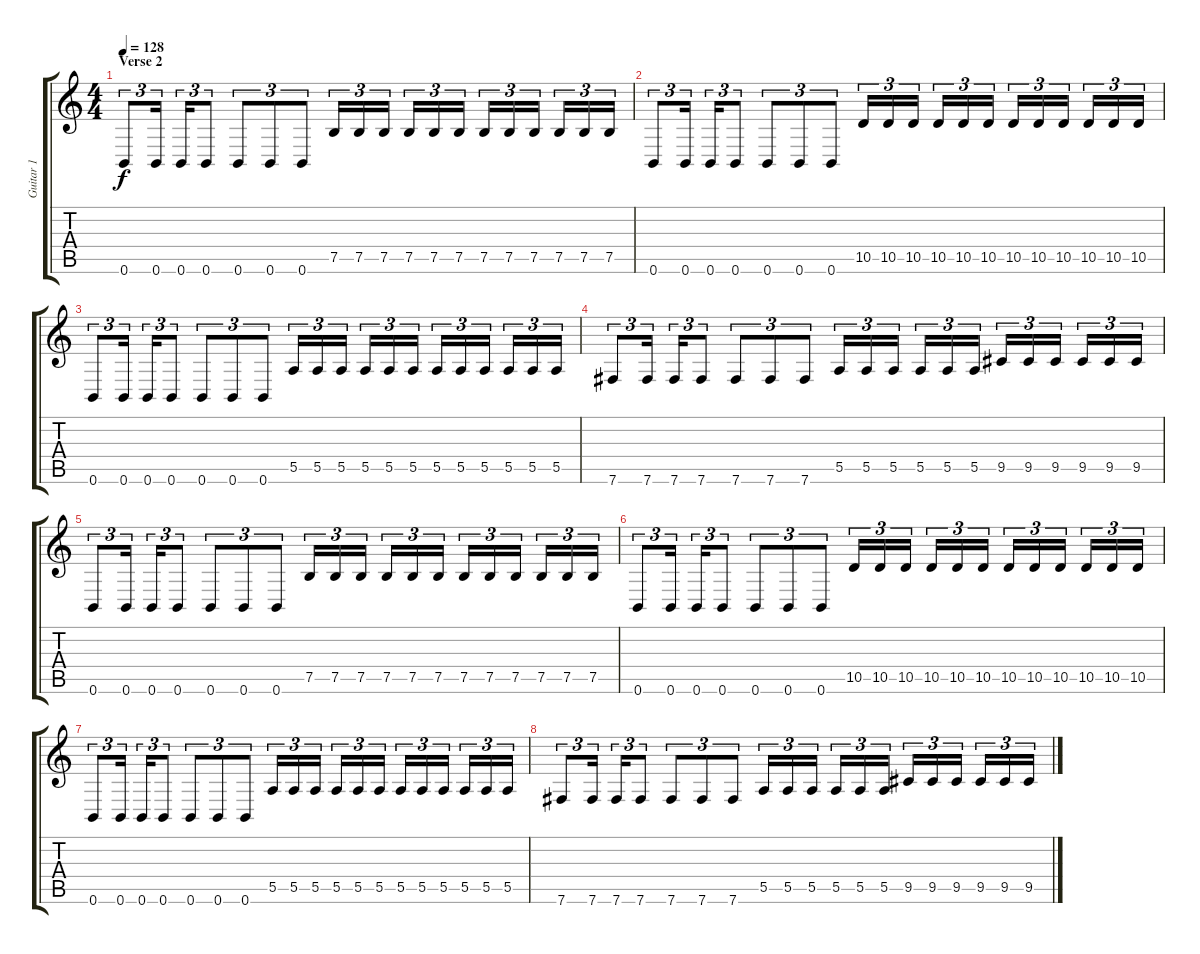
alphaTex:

\track ("Guitar 1" "Guitar 1") {instrument distortionguitar}
\staff {score tabs}
\tuning (B3 Gb3 D3 A2 E2 B1) {hide}
\ts (4 4)
\section ("" "Verse 2")
\tempo 128
\clef g2
\ks c
0.6.8{tu (3 2) dy f} 0.6.16{tu (3 2) beam splitsecondary} 0.6.16{tu (3 2)} 0.6.8{tu (3 2)} 0.6.8{tu (3 2)} 0.6.8{tu (3 2)} 0.6.8{tu (3 2)} 7.5.16{tu (3 2)} 7.5.16{tu (3 2)} 7.5.16{tu (3 2) beam splitsecondary} 7.5.16{tu (3 2)} 7.5.16{tu (3 2)} 7.5.16{tu (3 2)} 7.5.16{tu (3 2)} 7.5.16{tu (3 2)} 7.5.16{tu (3 2) beam splitsecondary} 7.5.16{tu (3 2)} 7.5.16{tu (3 2)} 7.5.16{tu (3 2)} |
0.6.8{tu (3 2)} 0.6.16{tu (3 2) beam splitsecondary} 0.6.16{tu (3 2)} 0.6.8{tu (3 2)} 0.6.8{tu (3 2)} 0.6.8{tu (3 2)} 0.6.8{tu (3 2)} 10.5.16{tu (3 2)} 10.5.16{tu (3 2)} 10.5.16{tu (3 2) beam splitsecondary} 10.5.16{tu (3 2)} 10.5.16{tu (3 2)} 10.5.16{tu (3 2)} 10.5.16{tu (3 2)} 10.5.16{tu (3 2)} 10.5.16{tu (3 2) beam splitsecondary} 10.5.16{tu (3 2)} 10.5.16{tu (3 2)} 10.5.16{tu (3 2)} |
0.6.8{tu (3 2)} 0.6.16{tu (3 2) beam splitsecondary} 0.6.16{tu (3 2)} 0.6.8{tu (3 2)} 0.6.8{tu (3 2)} 0.6.8{tu (3 2)} 0.6.8{tu (3 2)} 5.5.16{tu (3 2)} 5.5.16{tu (3 2)} 5.5.16{tu (3 2) beam splitsecondary} 5.5.16{tu (3 2)} 5.5.16{tu (3 2)} 5.5.16{tu (3 2)} 5.5.16{tu (3 2)} 5.5.16{tu (3 2)} 5.5.16{tu (3 2) beam splitsecondary} 5.5.16{tu (3 2)} 5.5.16{tu (3 2)} 5.5.16{tu (3 2)} |
7.6.8{tu (3 2)} 7.6.16{tu (3 2) beam splitsecondary} 7.6.16{tu (3 2)} 7.6.8{tu (3 2)} 7.6.8{tu (3 2)} 7.6.8{tu (3 2)} 7.6.8{tu (3 2)} 5.5.16{tu (3 2)} 5.5.16{tu (3 2)} 5.5.16{tu (3 2) beam splitsecondary} 5.5.16{tu (3 2)} 5.5.16{tu (3 2)} 5.5.16{tu (3 2)} 9.5.16{tu (3 2)} 9.5.16{tu (3 2)} 9.5.16{tu (3 2) beam splitsecondary} 9.5.16{tu (3 2)} 9.5.16{tu (3 2)} 9.5.16{tu (3 2)} |
0.6.8{tu (3 2)} 0.6.16{tu (3 2) beam splitsecondary} 0.6.16{tu (3 2)} 0.6.8{tu (3 2)} 0.6.8{tu (3 2)} 0.6.8{tu (3 2)} 0.6.8{tu (3 2)} 7.5.16{tu (3 2)} 7.5.16{tu (3 2)} 7.5.16{tu (3 2) beam splitsecondary} 7.5.16{tu (3 2)} 7.5.16{tu (3 2)} 7.5.16{tu (3 2)} 7.5.16{tu (3 2)} 7.5.16{tu (3 2)} 7.5.16{tu (3 2) beam splitsecondary} 7.5.16{tu (3 2)} 7.5.16{tu (3 2)} 7.5.16{tu (3 2)} |
0.6.8{tu (3 2)} 0.6.16{tu (3 2) beam splitsecondary} 0.6.16{tu (3 2)} 0.6.8{tu (3 2)} 0.6.8{tu (3 2)} 0.6.8{tu (3 2)} 0.6.8{tu (3 2)} 10.5.16{tu (3 2)} 10.5.16{tu (3 2)} 10.5.16{tu (3 2) beam splitsecondary} 10.5.16{tu (3 2)} 10.5.16{tu (3 2)} 10.5.16{tu (3 2)} 10.5.16{tu (3 2)} 10.5.16{tu (3 2)} 10.5.16{tu (3 2) beam splitsecondary} 10.5.16{tu (3 2)} 10.5.16{tu (3 2)} 10.5.16{tu (3 2)} |
0.6.8{tu (3 2)} 0.6.16{tu (3 2) beam splitsecondary} 0.6.16{tu (3 2)} 0.6.8{tu (3 2)} 0.6.8{tu (3 2)} 0.6.8{tu (3 2)} 0.6.8{tu (3 2)} 5.5.16{tu (3 2)} 5.5.16{tu (3 2)} 5.5.16{tu (3 2) beam splitsecondary} 5.5.16{tu (3 2)} 5.5.16{tu (3 2)} 5.5.16{tu (3 2)} 5.5.16{tu (3 2)} 5.5.16{tu (3 2)} 5.5.16{tu (3 2) beam splitsecondary} 5.5.16{tu (3 2)} 5.5.16{tu (3 2)} 5.5.16{tu (3 2)} |
7.6.8{tu (3 2)} 7.6.16{tu (3 2) beam splitsecondary} 7.6.16{tu (3 2)} 7.6.8{tu (3 2)} 7.6.8{tu (3 2)} 7.6.8{tu (3 2)} 7.6.8{tu (3 2)} 5.5.16{tu (3 2)} 5.5.16{tu (3 2)} 5.5.16{tu (3 2) beam splitsecondary} 5.5.16{tu (3 2)} 5.5.16{tu (3 2)} 5.5.16{tu (3 2)} 9.5.16{tu (3 2)} 9.5.16{tu (3 2)} 9.5.16{tu (3 2) beam splitsecondary} 9.5.16{tu (3 2)} 9.5.16{tu (3 2)} 9.5.16{tu (3 2)}
